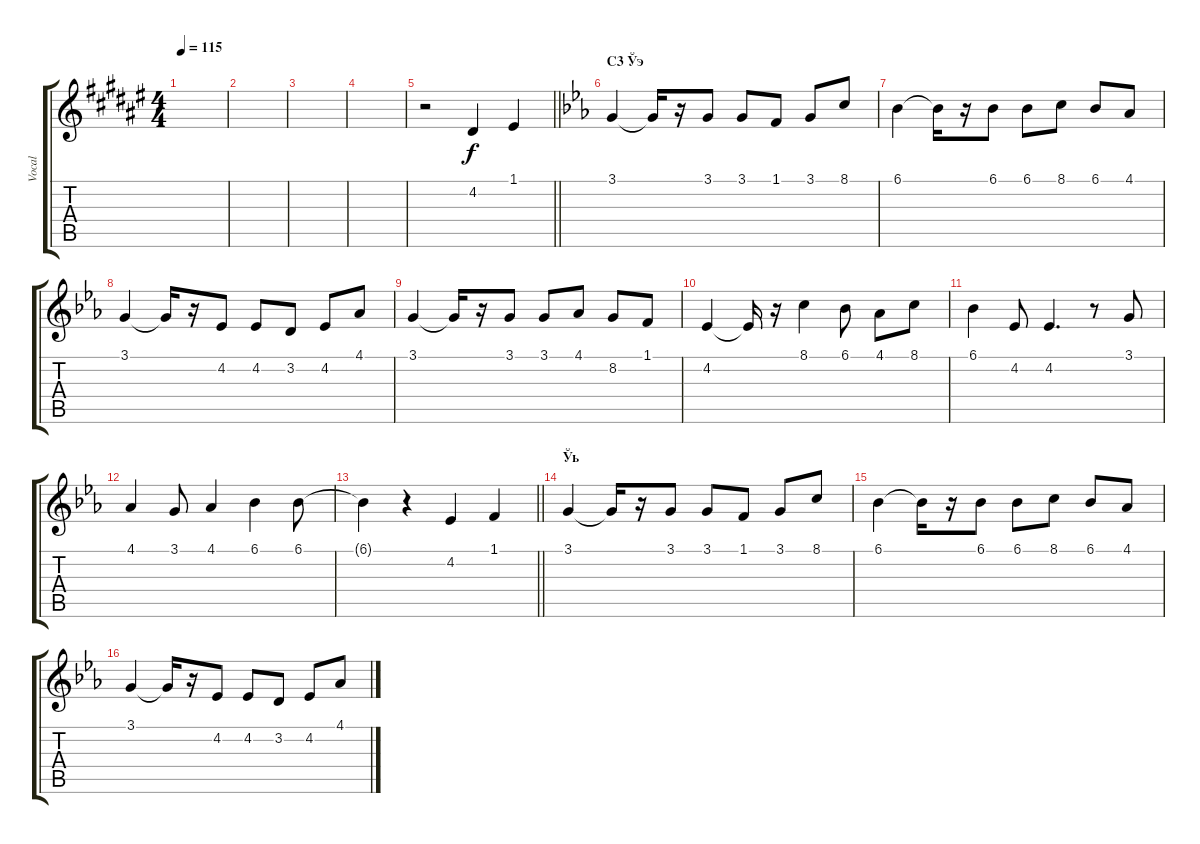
\track ("Vocal" "Vocal") {instrument choiraahs}
\staff {score tabs}
\tuning (E4 B3 G3 D3 A2 E2) {hide}
\ts (4 4)
\tempo 115
\clef g2
\ks d#minor
|
|
|
|
\barLineRight lightlight
r.2 4.2.4 1.1.4 |
\section ("" "C3 Ўэ")
\ks eb
3.1.4 3.1{t}.16 r.16 3.1.8 3.1.8 1.1.8 3.1.8 8.1.8 |
6.1.4 6.1{t}.16 r.16 6.1.8 6.1.8 8.1.8 6.1.8 4.1.8 |
3.1.4 3.1{t}.16 r.16 4.2.8 4.2.8 3.2.8 4.2.8 4.1.8 |
3.1.4 3.1{t}.16 r.16 3.1.8 3.1.8 4.1.8 8.2.8 1.1.8 |
4.2.4 4.2{t}.16 r.16 8.1.4 6.1.8 4.1.8 8.1.8 |
6.1.4 4.2.8 4.2.4{d} r.8 3.1.8 |
4.1.4 3.1.8 4.1.4 6.1.4 6.1.8 |
\barLineRight lightlight
6.1{t}.4 r.4 4.2.4 1.1.4 |
\section ("" "Ўь")
3.1.4 3.1{t}.16 r.16 3.1.8 3.1.8 1.1.8 3.1.8 8.1.8 |
6.1.4 6.1{t}.16 r.16 6.1.8 6.1.8 8.1.8 6.1.8 4.1.8 |
3.1.4 3.1{t}.16 r.16 4.2.8 4.2.8 3.2.8 4.2.8 4.1.8
